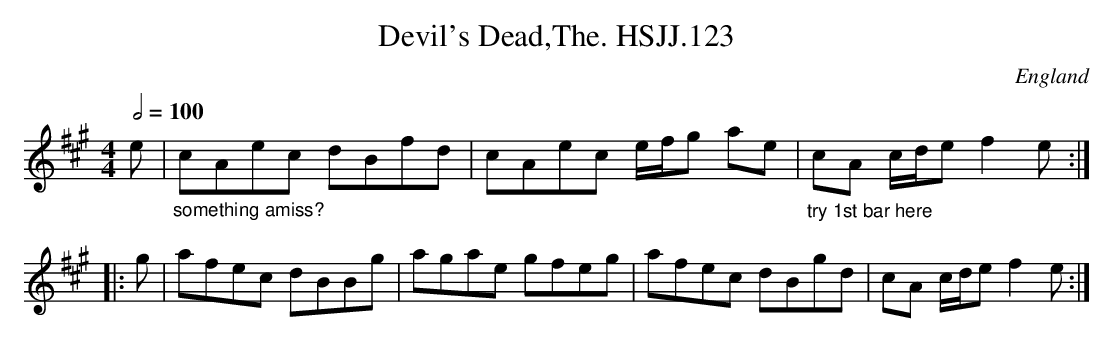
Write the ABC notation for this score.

X:1
T:Devil's Dead,The. HSJJ.123
M:4/4
L:1/8
Q:1/2=100
O:England
K:A
e|"_something amiss?"cAec dBfd|cAec e/f/g ae|\
"_try 1st bar here"cA c/d/ef2e:|
|:g|afec dBBg|agae gfeg|afec dBgd|cA c/d/ef2e:|
